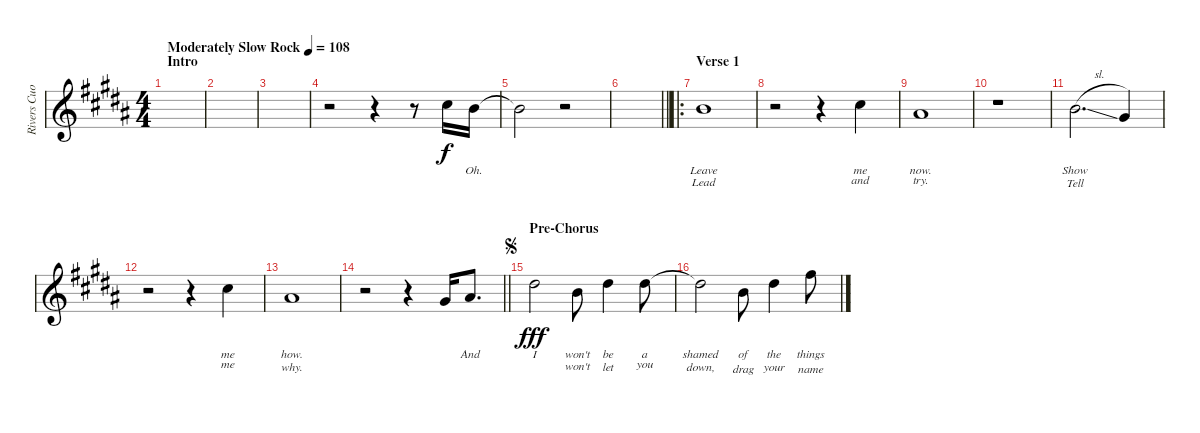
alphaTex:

\track ("Rivers Cuomo - Voice" "Rivers Cuo") {instrument acousticguitarsteel}
\staff {score}
\tuning (E4 B3 G3 D3 A2 E2) {hide}
\ts (4 4)
\section ("" "Intro")
\tempo (108 "Moderately Slow Rock")
\clef g2
\ks b
|
|
|
r.2 r.4 r.8 2.2.16{lyrics (0 "") lyrics (1 "") lyrics (2 "") lyrics (3 "") lyrics (4 "")} 0.2.16{lyrics (0 "Oh.") lyrics (1 "") lyrics (2 "") lyrics (3 "") lyrics (4 "")} |
0.2{t}.2{lyrics (0 "") lyrics (1 "") lyrics (2 "") lyrics (3 "") lyrics (4 "")} r.2 |
\barLineRight lightlight
|
\ro
\section ("" "Verse 1")
0.2.1{lyrics (0 "Leave") lyrics (1 "Lead") lyrics (2 "") lyrics (3 "") lyrics (4 "")} |
r.2 r.4 2.2.4{lyrics (0 "me") lyrics (1 "and") lyrics (2 "") lyrics (3 "") lyrics (4 "")} |
3.3.1{lyrics (0 "now.") lyrics (1 "try.") lyrics (2 "") lyrics (3 "") lyrics (4 "")} |
r.1 |
4.3{sl}.2{d lyrics (0 "Show") lyrics (1 "Tell") lyrics (2 "") lyrics (3 "") lyrics (4 "")} 1.3.4{lyrics (0 "") lyrics (1 "") lyrics (2 "") lyrics (3 "") lyrics (4 "")} |
r.2 r.4 2.2.4{lyrics (0 "me") lyrics (1 "me") lyrics (2 "") lyrics (3 "") lyrics (4 "")} |
3.3.1{lyrics (0 "how.") lyrics (1 "why.") lyrics (2 "") lyrics (3 "") lyrics (4 "")} |
\barLineRight lightlight
r.2 r.4 1.3.16{lyrics (0 "") lyrics (1 "") lyrics (2 "") lyrics (3 "") lyrics (4 "")} 3.3.8{d lyrics (0 "And") lyrics (1 "") lyrics (2 "") lyrics (3 "") lyrics (4 "")} |
\section ("" "Pre-Chorus")
\jump segno
4.2.2{lyrics (0 "I") lyrics (1 "") lyrics (2 "") lyrics (3 "") lyrics (4 "") dy fff} 0.2.8{lyrics (0 "won't") lyrics (1 "won't") lyrics (2 "") lyrics (3 "") lyrics (4 "")} 4.2.4{lyrics (0 "be") lyrics (1 "let") lyrics (2 "") lyrics (3 "") lyrics (4 "")} 4.2.8{lyrics (0 "a") lyrics (1 "you") lyrics (2 "") lyrics (3 "") lyrics (4 "")} |
4.2{t}.2{lyrics (0 "shamed") lyrics (1 "down,") lyrics (2 "") lyrics (3 "") lyrics (4 "")} 0.2.8{lyrics (0 "of") lyrics (1 "drag") lyrics (2 "") lyrics (3 "") lyrics (4 "")} 4.2.4{lyrics (0 "the") lyrics (1 "your") lyrics (2 "") lyrics (3 "") lyrics (4 "")} 7.2{sl}.8{lyrics (0 "things") lyrics (1 "name") lyrics (2 "") lyrics (3 "") lyrics (4 "")}
